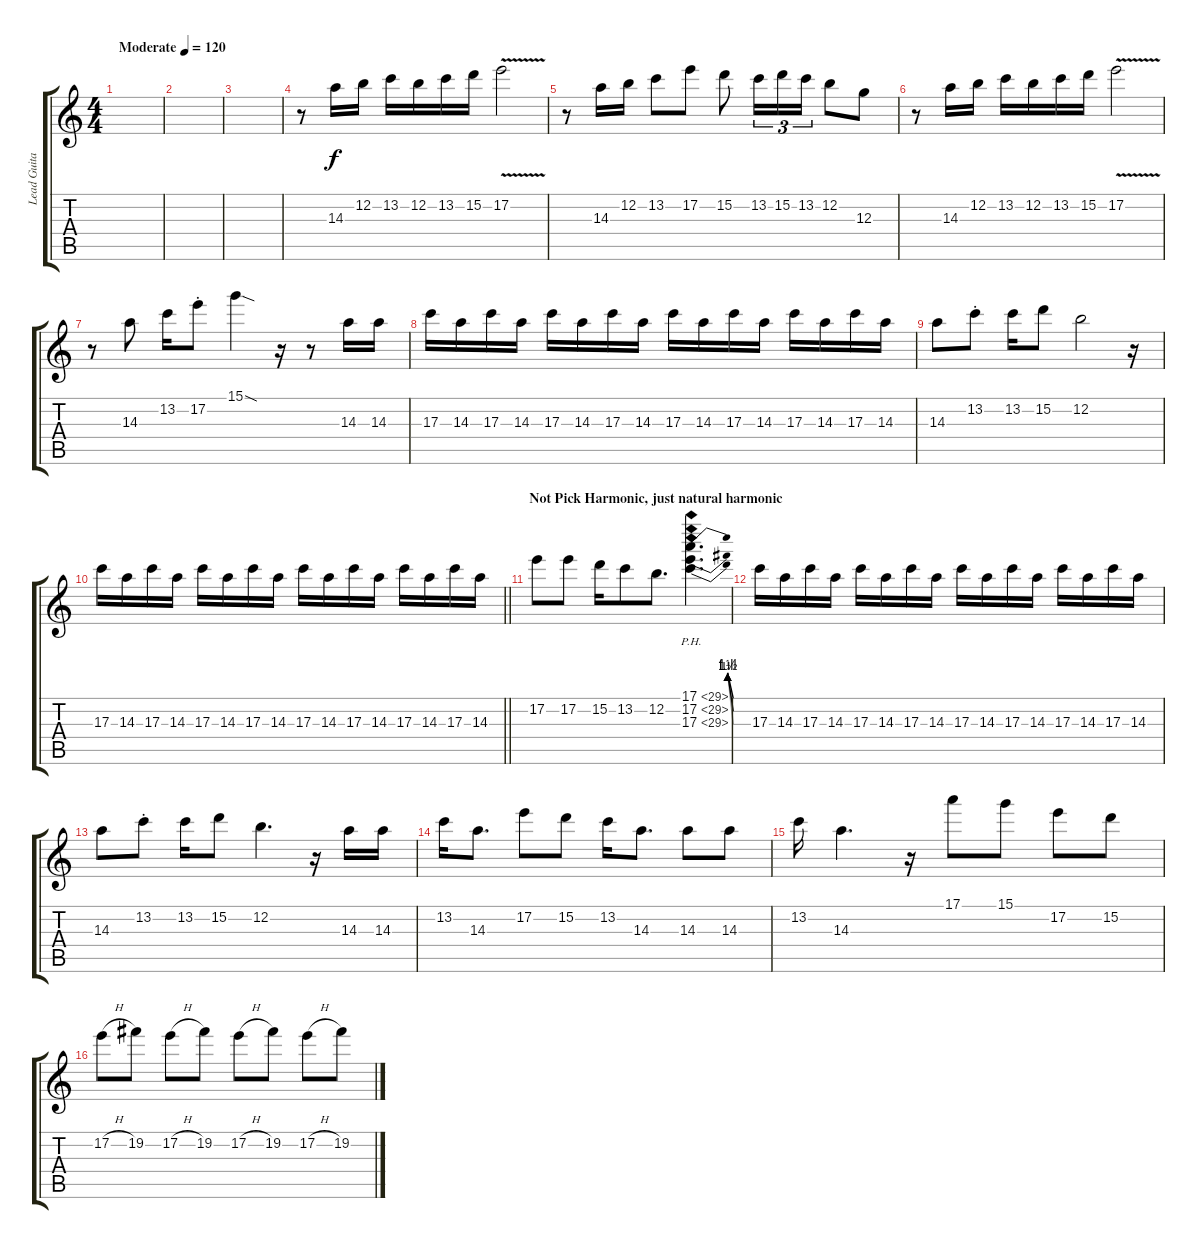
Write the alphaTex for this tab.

\track ("Lead Guitar" "Lead Guita") {instrument overdrivenguitar}
\staff {score tabs}
\tuning (E4 B3 G3 D3 A2 E2) {hide}
\ts (4 4)
\tempo (120 "Moderate")
\clef g2
\ks c
|
|
|
r.8 14.3.16 12.2.16 13.2.16 12.2.16 13.2.16 15.2.16 17.2{v}.2 |
r.8 14.3.16 12.2.16 13.2.8 17.2.8 15.2.8 13.2.16{tu (3 2)} 15.2.16{tu (3 2)} 13.2.16{tu (3 2)} 12.2.8 12.3.8 |
r.8 14.3.16 12.2.16 13.2.16 12.2.16 13.2.16 15.2.16 17.2{v}.2 |
r.8 14.3.8 13.2.16 17.2{st}.8 15.1{sod}.4 r.16 r.8 14.3.16 14.3.16 |
17.3.16 14.3.16 17.3.16 14.3.16 17.3.16 14.3.16 17.3.16 14.3.16 17.3.16 14.3.16 17.3.16 14.3.16 17.3.16 14.3.16 17.3.16 14.3.16 |
14.3.8 13.2{st}.8 13.2.16 15.2.8 12.2.2 r.16 |
\barLineRight lightlight
17.3.16 14.3.16 17.3.16 14.3.16 17.3.16 14.3.16 17.3.16 14.3.16 17.3.16 14.3.16 17.3.16 14.3.16 17.3.16 14.3.16 17.3.16 14.3.16 |
\section ("" "Not Pick Harmonic, just natural harmonic")
17.2.8 17.2.8 15.2.16 13.2.8 12.2.8{d} (17.1{be (bend 0 0 60 6) ph 12} 17.2{be (bend 0 0 60 4) ph 12} 17.3{be (bend 0 0 60 4) ph 12}).4{d} |
17.3.16 14.3.16 17.3.16 14.3.16 17.3.16 14.3.16 17.3.16 14.3.16 17.3.16 14.3.16 17.3.16 14.3.16 17.3.16 14.3.16 17.3.16 14.3.16 |
14.3.8 13.2{st}.8 13.2.16 15.2.8 12.2.4{d} r.16 14.3.16 14.3.16 |
13.2.16 14.3.8{d} 17.2.8 15.2.8 13.2.16 14.3.8{d} 14.3.8 14.3.8 |
13.2.16 14.3.4{d} r.16 17.1.8 15.1.8 17.2.8 15.2.8 |
17.2{h}.8 19.2.8 17.2{h}.8 19.2.8 17.2{h}.8 19.2.8 17.2{h}.8 19.2.8
